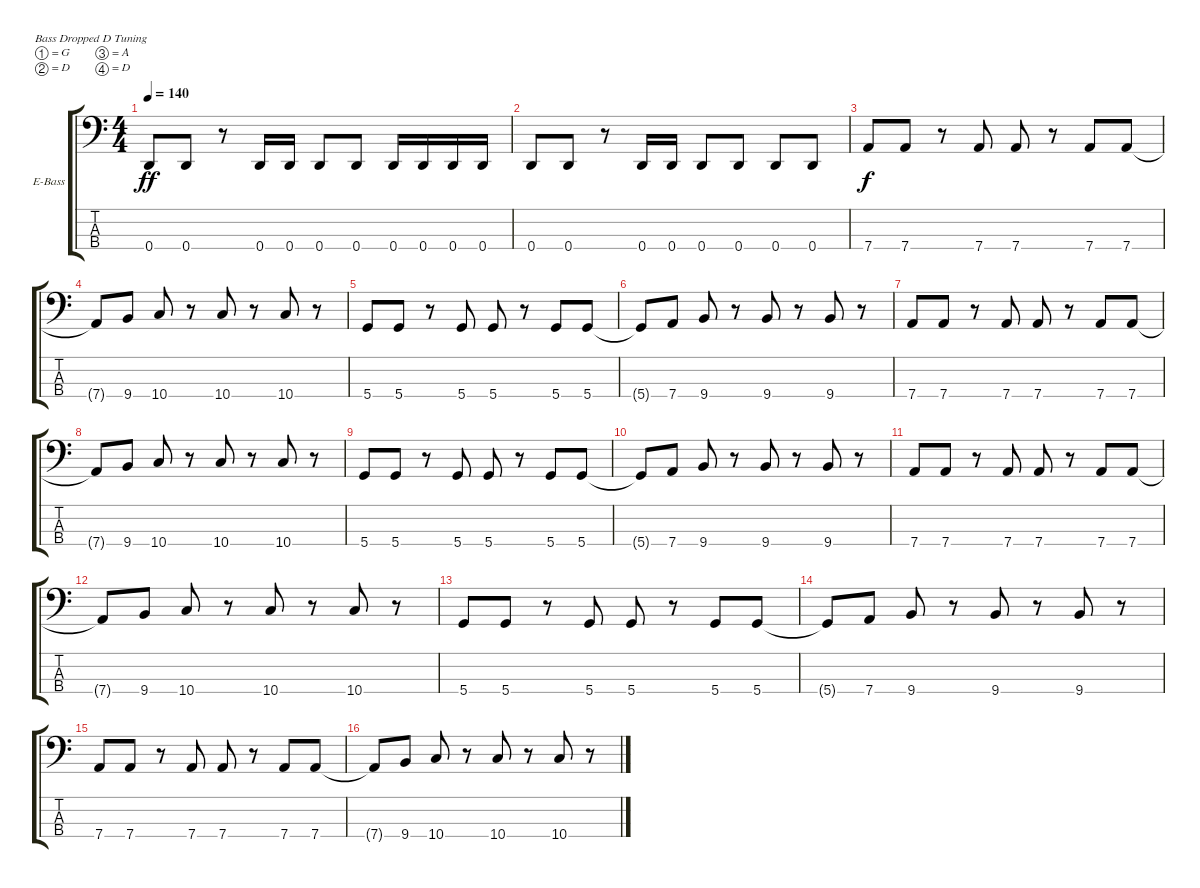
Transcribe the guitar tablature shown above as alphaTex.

\defaultSystemsLayout 4
\bracketExtendMode groupsimilarinstruments
\firstSystemTrackNameOrientation horizontal
\otherSystemsTrackNameOrientation horizontal
\track ("Electric Bass" "E-Bass") {instrument electricbassfinger}
\staff {score tabs}
\tuning (G2 D2 A1 D1)
\ts (4 4)
\tempo 140
\clef f4
\ks c
0.4.8{dy ff} 0.4.8 r.8 0.4.16 0.4.16 0.4.8 0.4.8 0.4.16 0.4.16 0.4.16 0.4.16 |
0.4.8 0.4.8 r.8 0.4.16 0.4.16 0.4.8 0.4.8 0.4.8 0.4.8 |
7.4.8{dy f} 7.4.8 r.8 7.4.8 7.4.8 r.8 7.4.8 7.4.8 |
7.4{t}.8 9.4.8 10.4.8 r.8 10.4.8 r.8 10.4.8 r.8 |
5.4.8 5.4.8 r.8 5.4.8 5.4.8 r.8 5.4.8 5.4.8 |
5.4{t}.8 7.4.8 9.4.8 r.8 9.4.8 r.8 9.4.8 r.8 |
7.4.8 7.4.8 r.8 7.4.8 7.4.8 r.8 7.4.8 7.4.8 |
7.4{t}.8 9.4.8 10.4.8 r.8 10.4.8 r.8 10.4.8 r.8 |
5.4.8 5.4.8 r.8 5.4.8 5.4.8 r.8 5.4.8 5.4.8 |
5.4{t}.8 7.4.8 9.4.8 r.8 9.4.8 r.8 9.4.8 r.8 |
7.4.8 7.4.8 r.8 7.4.8 7.4.8 r.8 7.4.8 7.4.8 |
7.4{t}.8 9.4.8 10.4.8 r.8 10.4.8 r.8 10.4.8 r.8 |
5.4.8 5.4.8 r.8 5.4.8 5.4.8 r.8 5.4.8 5.4.8 |
5.4{t}.8 7.4.8 9.4.8 r.8 9.4.8 r.8 9.4.8 r.8 |
7.4.8 7.4.8 r.8 7.4.8 7.4.8 r.8 7.4.8 7.4.8 |
7.4{t}.8 9.4.8 10.4.8 r.8 10.4.8 r.8 10.4.8 r.8
